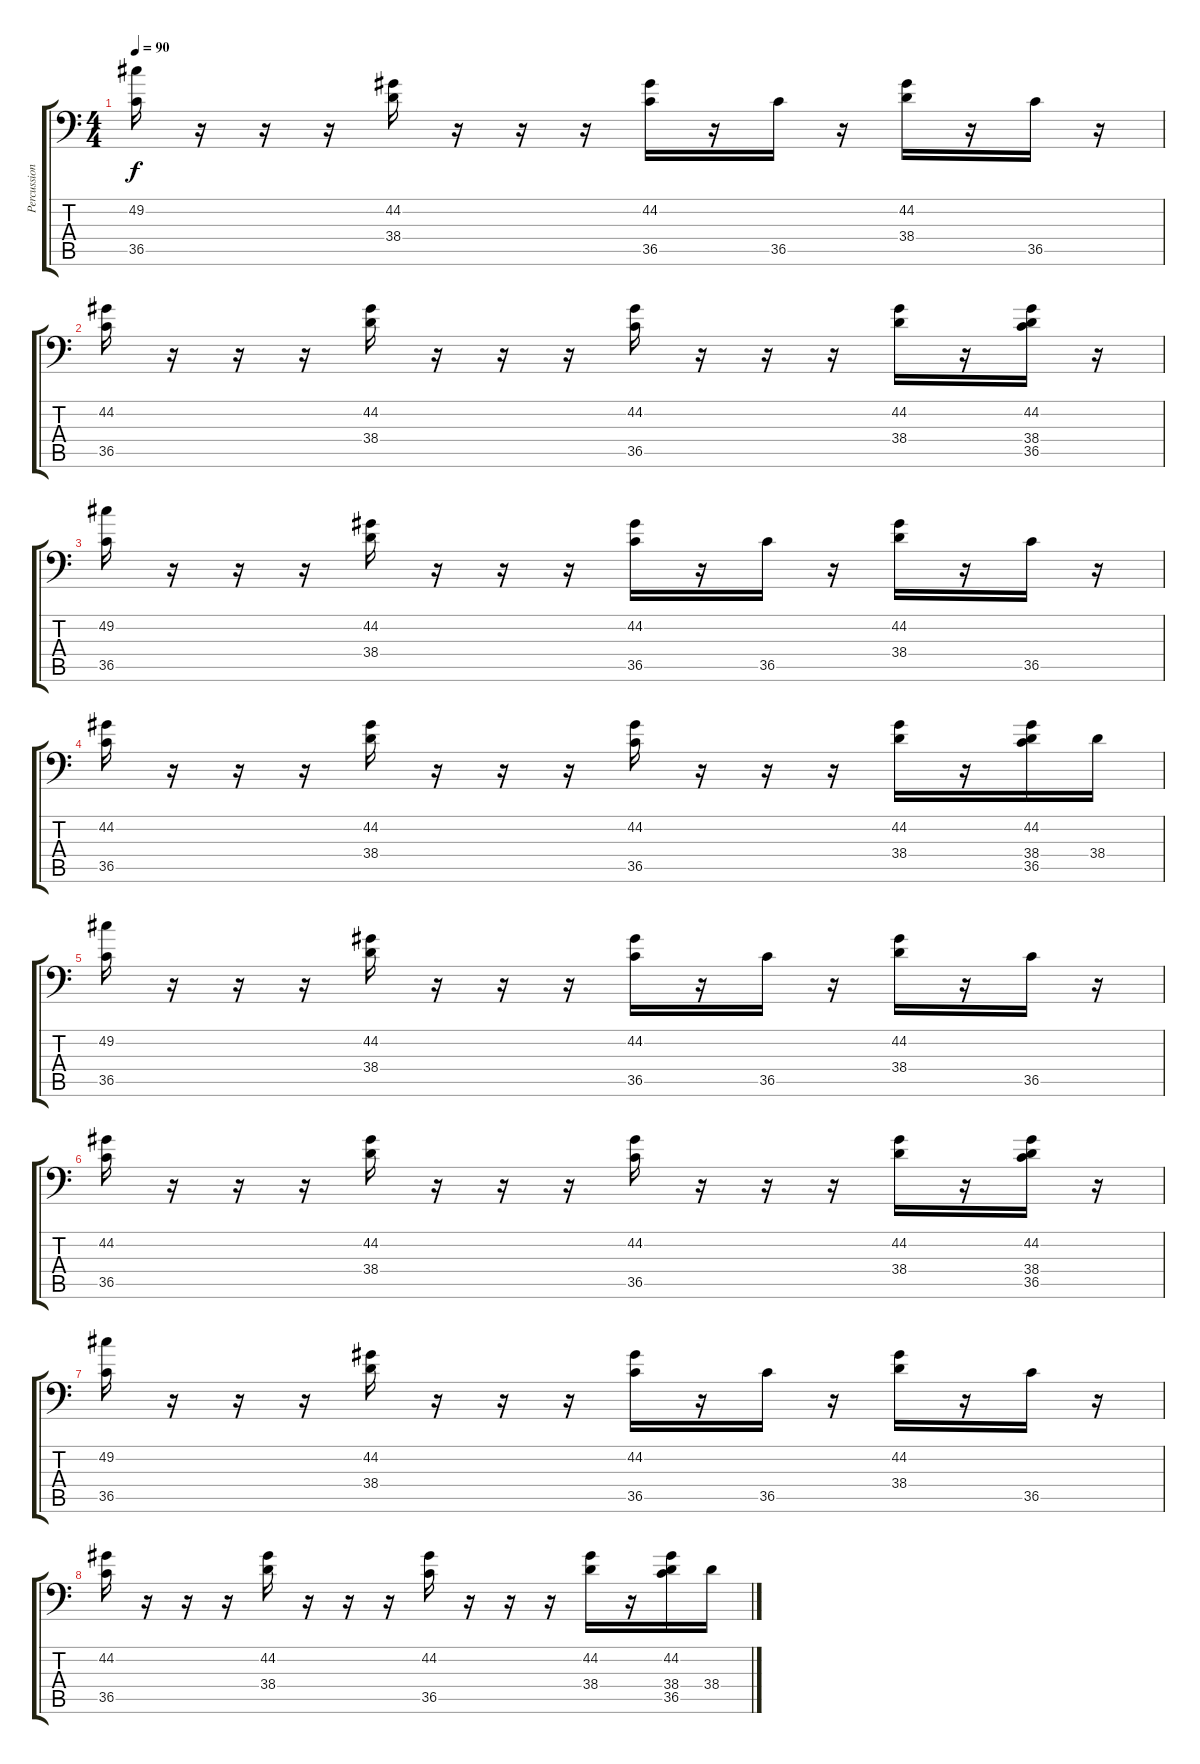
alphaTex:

\track ("Percussions" "Percussion") {instrument acousticgrandpiano}
\staff {score tabs}
\tuning (C-1 C-1 C-1 C-1 C-1 C-1) {hide}
\ts (4 4)
\tempo 90
\clef f4
\ks c
(49.2 36.5).16{dy f} r.16 r.16 r.16 (44.2 38.4).16 r.16 r.16 r.16 (44.2 36.5).16 r.16 36.5.16 r.16 (44.2 38.4).16 r.16 36.5.16 r.16 |
(44.2 36.5).16 r.16 r.16 r.16 (44.2 38.4).16 r.16 r.16 r.16 (44.2 36.5).16 r.16 r.16 r.16 (44.2 38.4).16 r.16 (44.2 38.4 36.5).16 r.16 |
(49.2 36.5).16 r.16 r.16 r.16 (44.2 38.4).16 r.16 r.16 r.16 (44.2 36.5).16 r.16 36.5.16 r.16 (44.2 38.4).16 r.16 36.5.16 r.16 |
(44.2 36.5).16 r.16 r.16 r.16 (44.2 38.4).16 r.16 r.16 r.16 (44.2 36.5).16 r.16 r.16 r.16 (44.2 38.4).16 r.16 (44.2 38.4 36.5).16 38.4.16 |
(49.2 36.5).16 r.16 r.16 r.16 (44.2 38.4).16 r.16 r.16 r.16 (44.2 36.5).16 r.16 36.5.16 r.16 (44.2 38.4).16 r.16 36.5.16 r.16 |
(44.2 36.5).16 r.16 r.16 r.16 (44.2 38.4).16 r.16 r.16 r.16 (44.2 36.5).16 r.16 r.16 r.16 (44.2 38.4).16 r.16 (44.2 38.4 36.5).16 r.16 |
(49.2 36.5).16 r.16 r.16 r.16 (44.2 38.4).16 r.16 r.16 r.16 (44.2 36.5).16 r.16 36.5.16 r.16 (44.2 38.4).16 r.16 36.5.16 r.16 |
(44.2 36.5).16 r.16 r.16 r.16 (44.2 38.4).16 r.16 r.16 r.16 (44.2 36.5).16 r.16 r.16 r.16 (44.2 38.4).16 r.16 (44.2 38.4 36.5).16 38.4.16
